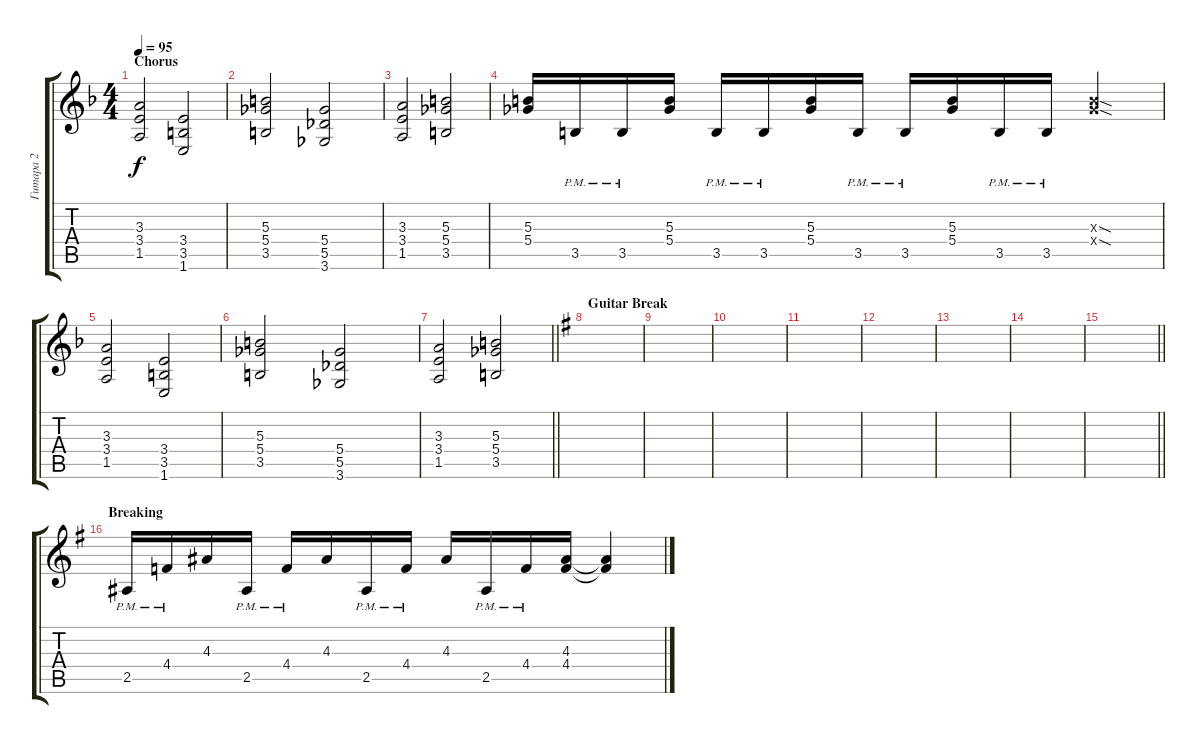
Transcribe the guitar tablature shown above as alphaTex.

\track ("Гитара 2" "Гитара 2") {instrument distortionguitar}
\staff {score tabs}
\tuning (Eb4 Bb3 Gb3 Db3 Ab2 Eb2) {hide}
\ts (4 4)
\section ("" "Chorus")
\tempo 95
\clef g2
\ks dminor
(3.3 3.4 1.5).2{dy f} (3.4 3.5 1.6).2 |
(5.3 5.4 3.5).2 (5.4 5.5 3.6).2 |
(3.3 3.4 1.5).2 (5.3 5.4 3.5).2 |
(5.3 5.4).16 3.5{pm}.16 3.5{pm}.16 (5.3 5.4).16 3.5{pm}.16 3.5{pm}.16 (5.3 5.4).16 3.5{pm}.16 3.5{pm}.16 (5.3 5.4).16 3.5{pm}.16 3.5{pm}.16 (5.3{sod x} 5.4{sod x}).4 |
(3.3 3.4 1.5).2 (3.4 3.5 1.6).2 |
(5.3 5.4 3.5).2 (5.4 5.5 3.6).2 |
\barLineRight lightlight
(3.3 3.4 1.5).2 (5.3 5.4 3.5).2 |
\section ("" "Guitar Break")
\ks eminor
|
|
|
|
|
|
|
\barLineRight lightlight
|
\section ("" "Breaking")
2.5{pm}.16 4.4{pm}.16 4.3.16 2.5{pm}.16 4.4{pm}.16 4.3.16 2.5{pm}.16 4.4{pm}.16 4.3.16 2.5{pm}.16 4.4{pm}.16 (4.3 4.4).16 (4.3{t} 4.4{t}).4
